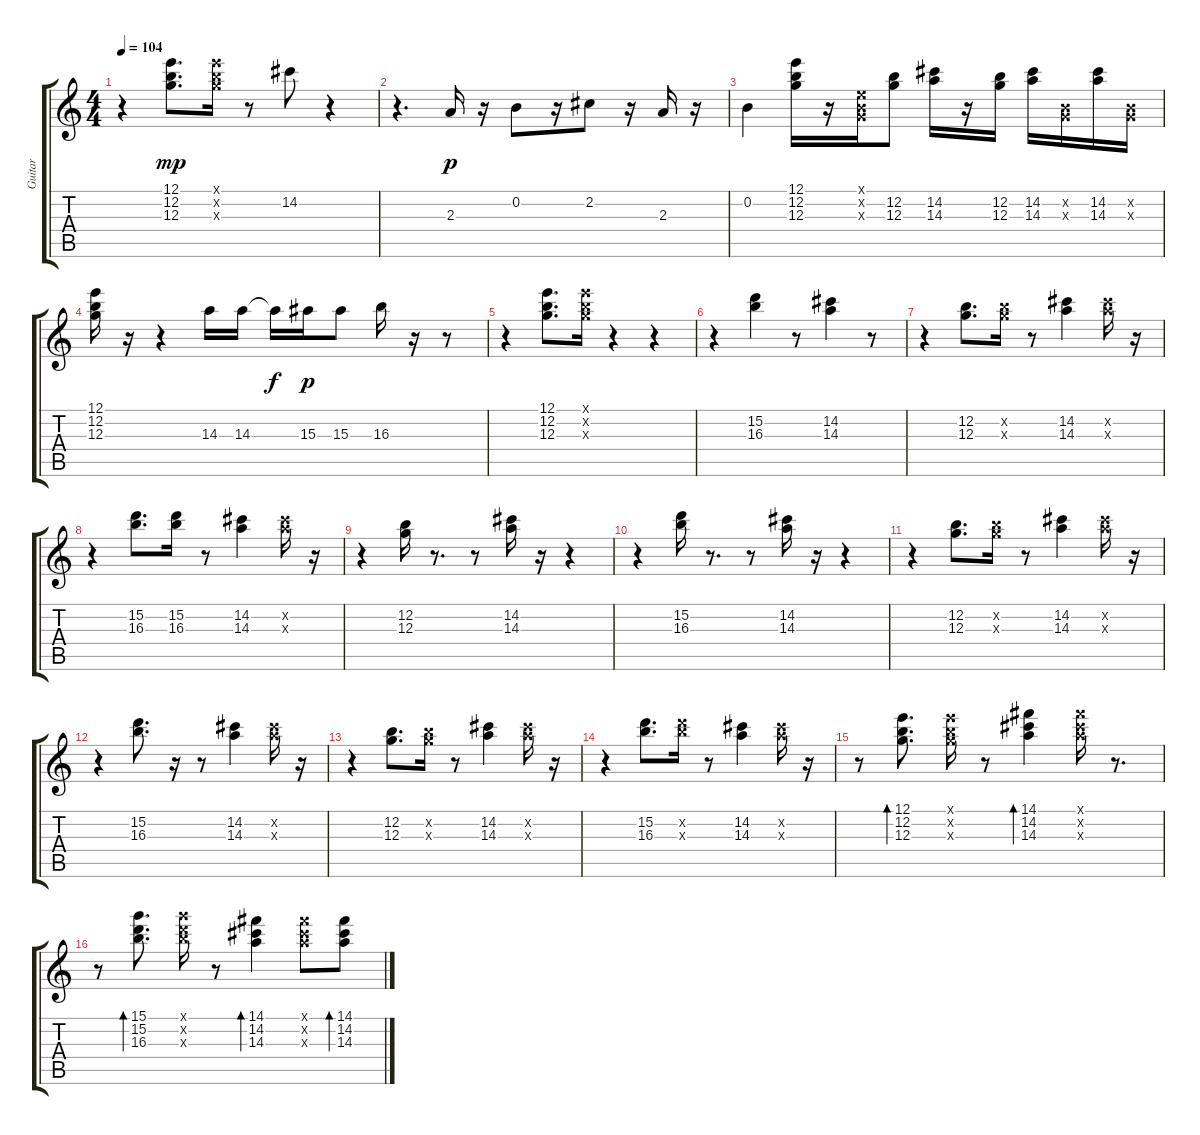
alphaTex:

\track ("Guitar" "Guitar") {instrument electricguitarjazz}
\staff {score tabs}
\tuning (E4 B3 G3 D3 A2 E2) {hide}
\ts (4 4)
\tempo 104
\clef g2
\ks c
r.4{dy mp} (12.1 12.2 12.3).8{d} (12.1{x} 12.2{x} 12.3{x}).16 r.8 14.2.8 r.4 |
r.4{d} 2.3.16{dy p} r.16 0.2.8 r.16 2.2.8 r.16 2.3.16 r.16 |
0.2.4 (12.1 12.2 12.3).16 r.16 (0.1{x} 0.2{x} 0.3{x}).16 (12.2 12.3).8 (14.2 14.3).16 r.16 (12.2 12.3).16 (14.2 14.3).16 (0.2{x} 0.3{x}).16 (14.2 14.3).16 (0.2{x} 0.3{x}).16 |
(12.1 12.2 12.3).16 r.16 r.4 14.3.16 14.3.16 14.3{t}.16{dy f} 15.3.16{dy p} 15.3.8 16.3.16 r.16 r.8 |
r.4 (12.1 12.2 12.3).8{d} (12.1{x} 12.2{x} 12.3{x}).16 r.4 r.4 |
r.4 (15.2 16.3).4 r.8 (14.2 14.3).4 r.8 |
r.4 (12.2 12.3).8{d} (12.2{x} 12.3{x}).16 r.8 (14.2 14.3).4 (14.2{x} 14.3{x}).16 r.16 |
r.4 (15.2 16.3).8{d} (15.2 16.3).16 r.8 (14.2 14.3).4 (14.2{x} 14.3{x}).16 r.16 |
r.4 (12.2 12.3).16 r.8{d} r.8 (14.2 14.3).16 r.16 r.4 |
r.4 (15.2 16.3).16 r.8{d} r.8 (14.2 14.3).16 r.16 r.4 |
r.4 (12.2 12.3).8{d} (12.2{x} 12.3{x}).16 r.8 (14.2 14.3).4 (14.2{x} 14.3{x}).16 r.16 |
r.4 (15.2 16.3).8{d} r.16 r.8 (14.2 14.3).4 (14.2{x} 14.3{x}).16 r.16 |
r.4 (12.2 12.3).8{d} (12.2{x} 12.3{x}).16 r.8 (14.2 14.3).4 (14.2{x} 14.3{x}).16 r.16 |
r.4 (15.2 16.3).8{d} (15.2{x} 16.3{x}).16 r.8 (14.2 14.3).4 (14.2{x} 14.3{x}).16 r.16 |
r.8 (12.1 12.2 12.3).8{d bd 120} (12.1{x} 12.2{x} 12.3{x}).16 r.8 (14.1 14.2 14.3).4{bd 120} (14.1{x} 14.2{x} 14.3{x}).16 r.8{d} |
r.8 (15.1 15.2 16.3).8{d bd 120} (15.1{x} 15.2{x} 16.3{x}).16 r.8 (14.1 14.2 14.3).4{bd 120} (14.1{x} 14.2{x} 14.3{x}).8 (14.1 14.2 14.3).8{bd 240}
